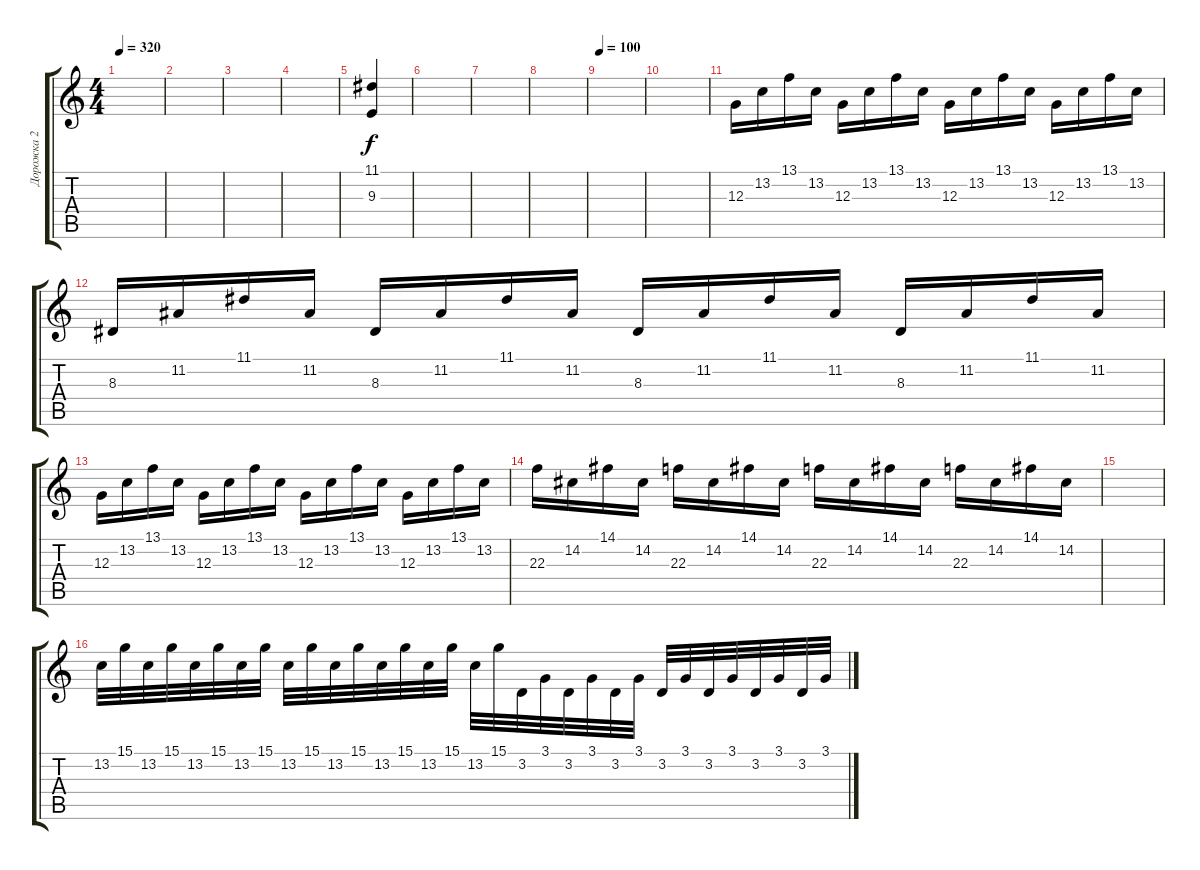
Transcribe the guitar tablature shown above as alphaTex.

\track ("Дорожка 2" "Дорожка 2") {instrument lead2sawtooth}
\staff {score tabs}
\tuning (E4 B3 G3 D3 A2 E2) {hide}
\ts (4 4)
\tempo 320
\clef g2
\ks c
|
|
|
|
(11.1 9.3).4 |
|
|
|
\tempo 100
|
|
12.3.16{volume 16 balance 16} 13.2.16 13.1.16 13.2.16 12.3.16 13.2.16 13.1.16 13.2.16 12.3.16 13.2.16 13.1.16 13.2.16 12.3.16 13.2.16 13.1.16 13.2.16 |
8.3.16 11.2.16 11.1.16 11.2.16 8.3.16 11.2.16 11.1.16 11.2.16 8.3.16 11.2.16 11.1.16 11.2.16 8.3.16 11.2.16 11.1.16 11.2.16 |
12.3.16{volume 16 balance 16} 13.2.16 13.1.16 13.2.16 12.3.16 13.2.16 13.1.16 13.2.16 12.3.16 13.2.16 13.1.16 13.2.16 12.3.16 13.2.16 13.1.16 13.2.16 |
22.3.16 14.2.16 14.1.16 14.2.16 22.3.16 14.2.16 14.1.16 14.2.16 22.3.16 14.2.16 14.1.16 14.2.16 22.3.16 14.2.16 14.1.16 14.2.16 |
|
13.2.32 15.1.32 13.2.32 15.1.32 13.2.32 15.1.32 13.2.32 15.1.32 13.2.32 15.1.32 13.2.32 15.1.32 13.2.32 15.1.32 13.2.32 15.1.32 13.2.32 15.1.32 3.2.32 3.1.32 3.2.32 3.1.32 3.2.32 3.1.32 3.2.32 3.1.32 3.2.32 3.1.32 3.2.32 3.1.32 3.2.32 3.1.32
